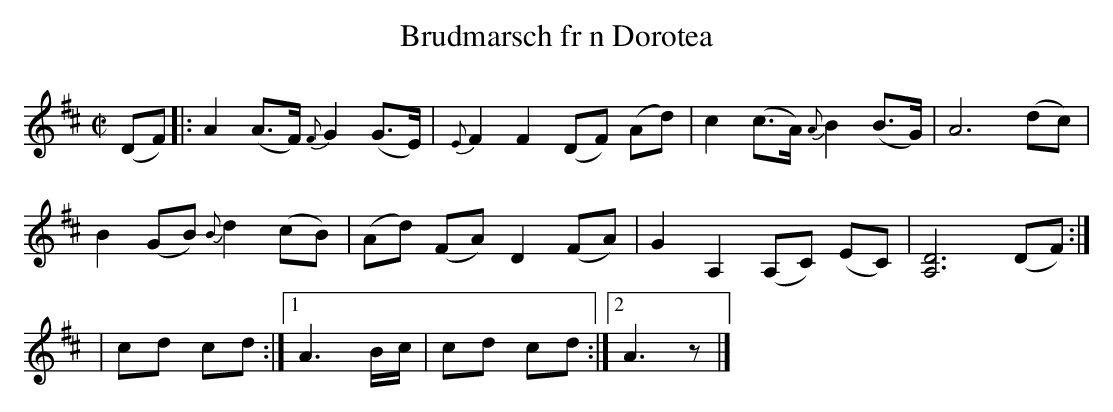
X:1
T: Brudmarsch fr n Dorotea
M: C|
L: 1/8
K: D
(DF) |: A2(A>F) {F}G2(G>E) | {E}F2F2 (DF) (Ad) | c2(c>A) {A}B2(B>G) | A6 (dc) |
B2(GB) {B}d2(cB) | (Ad) (FA) D2(FA) | G2A,2 (A,C) (EC) | [A,D]6 (DF) :|
| cd cd :|1 A3 B/c/ | cd cd :|2 A3 z |]
